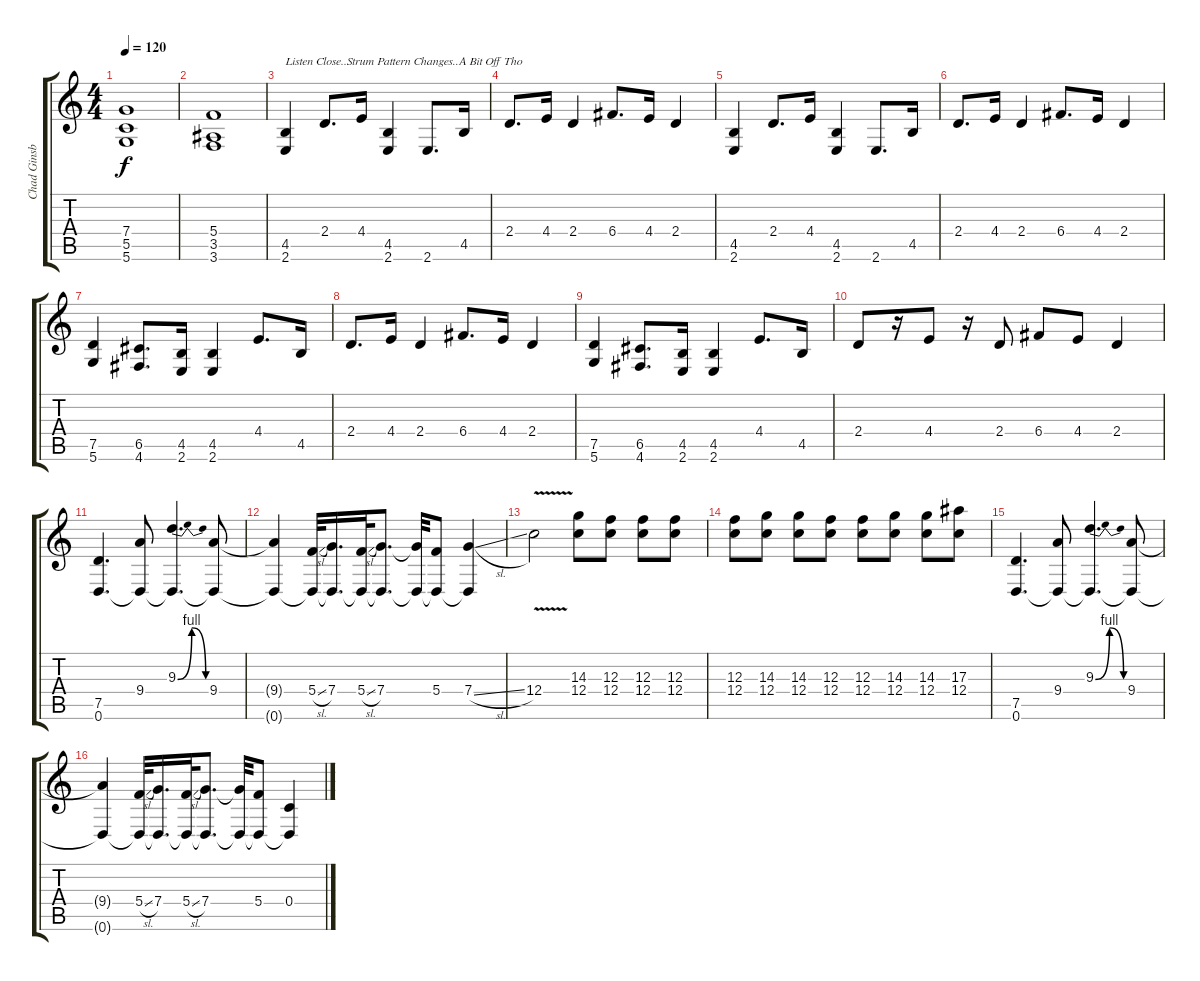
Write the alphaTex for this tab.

\track ("Chad Ginsburg" "Chad Ginsb") {instrument distortionguitar}
\staff {score tabs}
\tuning (D4 A3 F3 C3 G2 D2) {hide}
\ts (4 4)
\tempo 120
\clef g2
\ks c
(7.4 5.5 5.6).1{dy f} |
(5.4 3.5 3.6).1 |
(4.5 2.6).4{txt "Listen Close..Strum Pattern Changes..A Bit Off Tho"} 2.4.8{d} 4.4.16 (4.5 2.6).4 2.6.8{d} 4.5.16 |
2.4.8{d} 4.4.16 2.4.4 6.4.8{d} 4.4.16 2.4.4 |
(4.5 2.6).4 2.4.8{d} 4.4.16 (4.5 2.6).4 2.6.8{d} 4.5.16 |
2.4.8{d} 4.4.16 2.4.4 6.4.8{d} 4.4.16 2.4.4 |
(7.5 5.6).4 (6.5 4.6).8{d} (4.5 2.6).16 (4.5 2.6).4 4.4.8{d} 4.5.16 |
2.4.8{d} 4.4.16 2.4.4 6.4.8{d} 4.4.16 2.4.4 |
(7.5 5.6).4 (6.5 4.6).8{d} (4.5 2.6).16 (4.5 2.6).4 4.4.8{d} 4.5.16 |
2.4.8 r.16 4.4.8 r.16 2.4.8 6.4.8 4.4.8 2.4.4 |
(7.5 0.6).4{d} (9.4 0.6{t}).8 (9.3{be (bendrelease 0 0 45 4 45 4 60 0)} 0.6{t}).4{d} (9.4 0.6{t}).8 |
(9.4{t} 0.6{t}).4 (5.4{sl} 0.6{t}).32 (7.4 0.6{t}).16{d} (5.4{sl} 0.6{t}).32 (7.4 0.6{t}).8{d} (7.4{t} 0.6{t}).32 (5.4 0.6{t}).8 (7.4{sl} 0.6{t}).4 |
12.4{v}.2 (14.3 12.4).8 (12.3 12.4).8 (12.3 12.4).8 (12.3 12.4).8 |
(12.3 12.4).8 (14.3 12.4).8 (14.3 12.4).8 (12.3 12.4).8 (12.3 12.4).8 (14.3 12.4).8 (14.3 12.4).8 (17.3 12.4).8 |
(7.5 0.6).4{d} (9.4 0.6{t}).8 (9.3{be (bendrelease 0 0 45 4 45 4 60 0)} 0.6{t}).4{d} (9.4 0.6{t}).8 |
(9.4{t} 0.6{t}).4 (5.4{sl} 0.6{t}).32 (7.4 0.6{t}).16{d} (5.4{sl} 0.6{t}).32 (7.4 0.6{t}).8{d} (7.4{t} 0.6{t}).32 (5.4 0.6{t}).8 (0.4 0.6{t}).4
